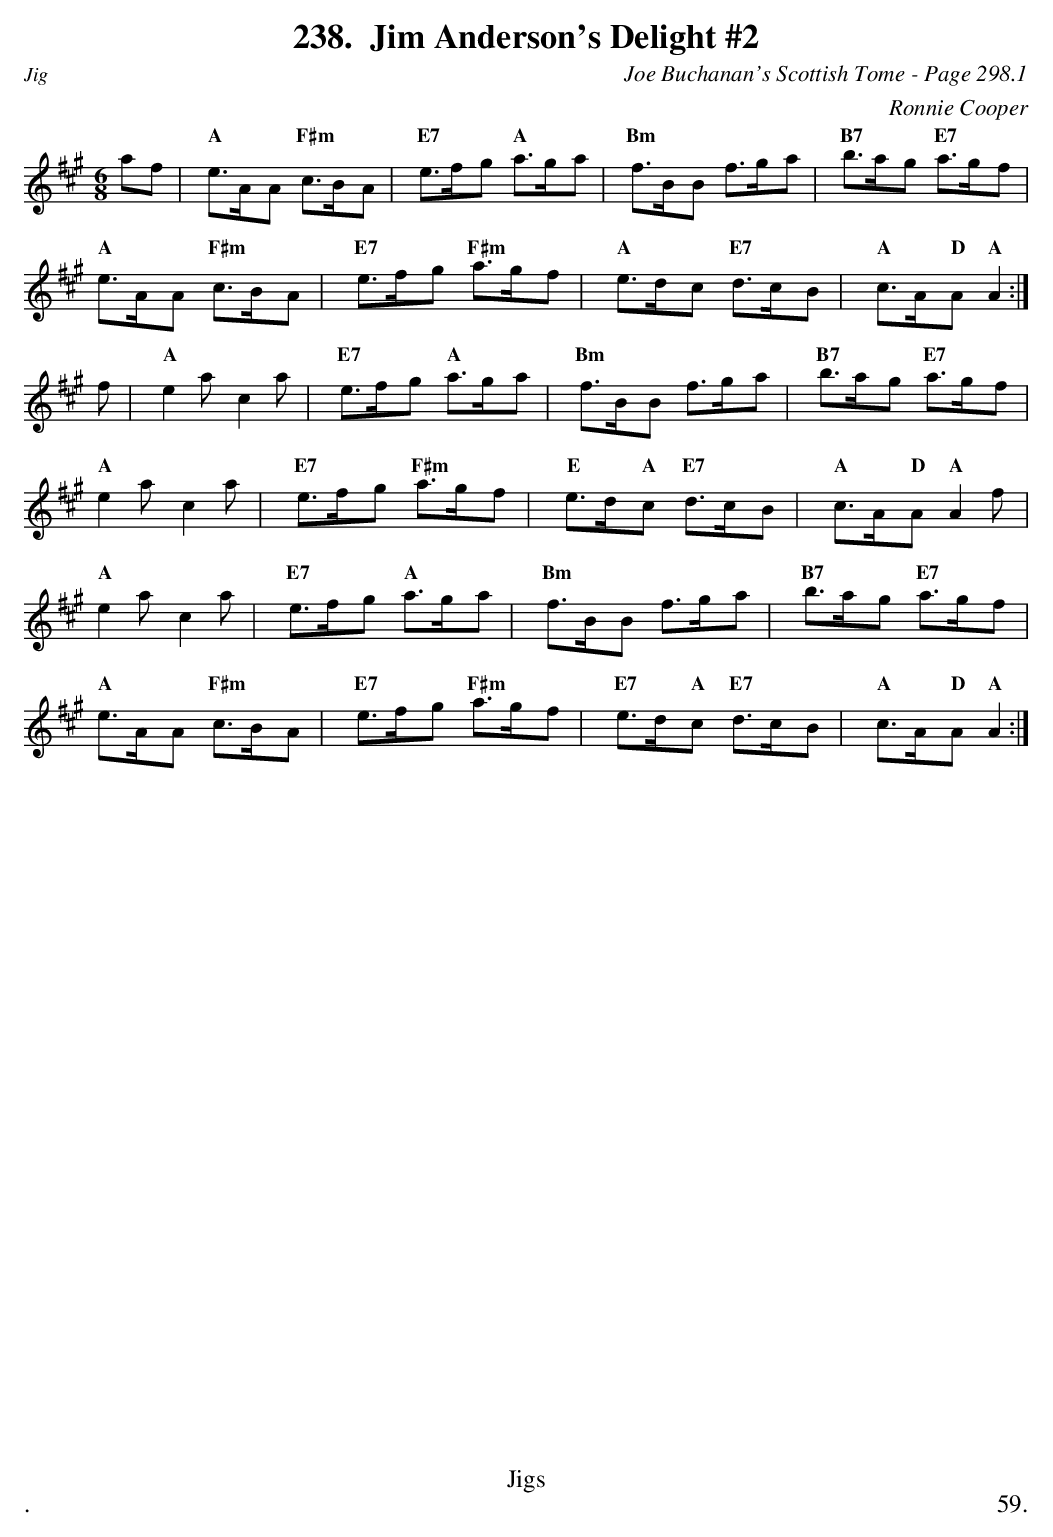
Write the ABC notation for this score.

X:1
T:Jim Anderson's Delight #2
C:Joe Buchanan's Scottish Tome - Page 298.1
C:Ronnie Cooper
L:1/8
M:6/8
K:A
af | "A"e>AA "F#m"c>BA | "E7"e>fg "A"a>ga | "Bm"f>BB f>ga | "B7"b>ag "E7"a>gf |
"A"e>AA "F#m"c>BA | "E7"e>fg "F#m"a>gf | "A"e>dc "E7"d>cB | "A"c>A"D"A "A"A2 :|
f | "A"e2 a c2 a | "E7"e>fg "A"a>ga | "Bm"f>BB f>ga | "B7"b>ag "E7"a>gf |
"A"e2 a c2 a | "E7"e>fg "F#m"a>gf | "E"e>d"A"c "E7"d>cB | "A"c>A"D"A "A"A2 f |
"A"e2 a c2 a | "E7"e>fg "A"a>ga | "Bm"f>BB f>ga | "B7"b>ag "E7"a>gf |
"A"e>AA "F#m"c>BA | "E7"e>fg "F#m"a>gf | "E7"e>d"A"c "E7"d>cB | "A"c>A"D"A "A"A2 :|
